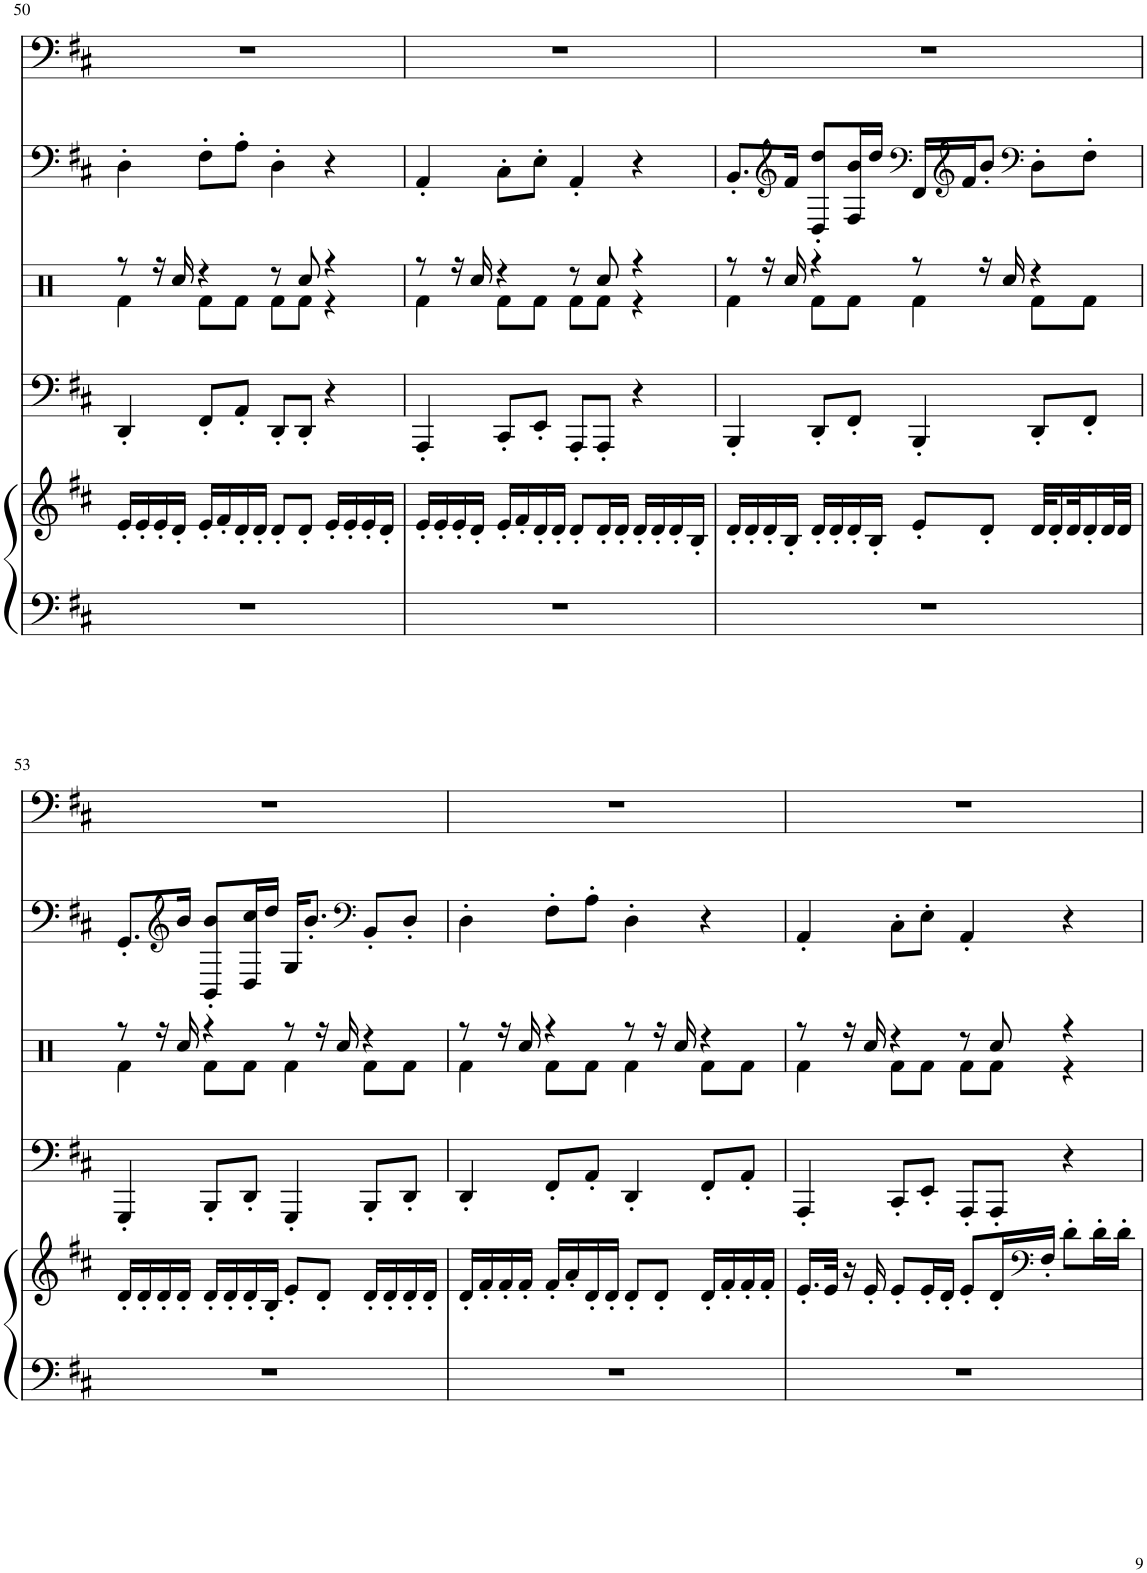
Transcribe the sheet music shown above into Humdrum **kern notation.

**kern	**kern	**kern	**kern	**kern	**kern
*part5	*part5	*part4	*part3	*part2	*part1
*staff6	*staff5	*staff4	*staff3	*staff2	*staff1
*I"Grand Piano, Grand Piano	*	*I"Acoustic Bass, Bass	*I"Percussion, Drum Kit	*I"Nylon Gtr., Acoustic Guitar	*I"Grand Piano, Electric Piano
*I'Pno	*	*I'Ac b	*I'Perc	*I'Ac Gtr	*I'Pno
!!LO:PB:g=z
*clefF4	*clefG2	*clefF4	*clefX	*clefG2	*clefF4
*k[f#c#]	*k[f#c#]	*k[f#c#]	*k[]	*k[f#c#]	*k[f#c#]
*M4/4	*M4/4	*M4/4	*M4/4	*M4/4	*M4/4
=50	=50	=50	=50	=50	=50
*	*	*	*^	*	*
1r	16e'/LL	4DD'/	8r	4Rf\	4D'\	1r
.	16e'/	.	.	.	.	.
.	16e'/	.	16r	.	.	.
.	16d'/JJ	.	16Rcc/	.	.	.
.	16e'/LL	8FF#'/L	4r	8Rf\L	8F#'\L	.
.	16f#'/	.	.	.	.	.
.	16d'/	8AA'/J	.	8Rf\J	8A'\J	.
.	16d'/JJ	.	.	.	.	.
.	8d'/L	8DD'/L	8r	8Rf\L	4D'\	.
.	8d'/J	8DD'/J	8Rcc/	8Rf\J	.	.
.	16e'/LL	4r	4r	4r	4r	.
.	16e'/	.	.	.	.	.
.	16e'/	.	.	.	.	.
.	16d'/JJ	.	.	.	.	.
=51	=51	=51	=51	=51	=51	=51
1r	16e'/LL	4AAA'/	8r	4Rf\	4AA'/	1r
.	16e'/	.	.	.	.	.
.	16e'/	.	16r	.	.	.
.	16d'/JJ	.	16Rcc/	.	.	.
.	16e'/LL	8CC#'/L	4r	8Rf\L	8C#'\L	.
.	16f#'/	.	.	.	.	.
.	16d'/	8EE'/J	.	8Rf\J	8E'\J	.
.	16d'/JJ	.	.	.	.	.
.	8d'/L	8AAA'/L	8r	8Rf\L	4AA'/	.
.	16d'/L	8AAA'/J	8Rcc/	8Rf\J	.	.
.	16d'/JJ	.	.	.	.	.
.	16d'/LL	4r	4r	4r	4r	.
.	16d'/	.	.	.	.	.
.	16d'/	.	.	.	.	.
.	16B'/JJ	.	.	.	.	.
=52	=52	=52	=52	=52	=52	=52
1r	16d'/LL	4BBB'/	8r	4Rf\	8.BB'/L	1r
.	16d'/	.	.	.	.	.
.	16d'/	.	16r	.	.	.
*	*	*	*	*	*clefG2	*
.	16B'/JJ	.	16Rcc/	.	16f#/Jk	.
.	16d'/LL	8DD'/L	4r	8Rf\L	8D/' 8dd/'L	.
.	16d'/	.	.	.	.	.
.	16d'/	8FF#'/J	.	8Rf\J	16F#/ 16b/L	.
.	16B'/JJ	.	.	.	16dd/JJ	.
*	*	*	*	*	*clefF4	*
.	8e'/L	4BBB'/	8r	4Rf\	16FF#/LL	.
*	*	*	*	*	*clefG2	*
.	.	.	.	.	16f#/J	.
.	8d'/J	.	16r	.	8b'/J	.
.	.	.	16Rcc/	.	.	.
*	*	*	*	*	*clefF4	*
.	32d/KLL	8DD'/L	4r	8Rf\L	8D'\L	.
.	16d'/	.	.	.	.	.
.	32d/K	.	.	.	.	.
.	16d'/	8FF#'/J	.	8Rf\J	8F#'\J	.
.	32d/L	.	.	.	.	.
.	32d/JJJ	.	.	.	.	.
!!LO:LB:g=z
=53	=53	=53	=53	=53	=53	=53
1r	16d'/LL	4GGG'/	8r	4Rf\	8.GG'/L	1r
.	16d'/	.	.	.	.	.
.	16d'/	.	16r	.	.	.
*	*	*	*	*	*clefG2	*
.	16d'/JJ	.	16Rcc/	.	16b/Jk	.
.	16d'/LL	8BBB'/L	4r	8Rf\L	8BB/' 8b/'L	.
.	16d'/	.	.	.	.	.
.	16d'/	8DD'/J	.	8Rf\J	16D/ 16cc#/L	.
.	16B'/JJ	.	.	.	16dd/JJ	.
.	8e'/L	4GGG'/	8r	4Rf\	16G/KL	.
.	.	.	.	.	8.b'/J	.
.	8d'/J	.	16r	.	.	.
.	.	.	16Rcc/	.	.	.
*	*	*	*	*	*clefF4	*
.	16d'/LL	8BBB'/L	4r	8Rf\L	8BB'/L	.
.	16d'/	.	.	.	.	.
.	16d'/	8DD'/J	.	8Rf\J	8D'/J	.
.	16d'/JJ	.	.	.	.	.
=54	=54	=54	=54	=54	=54	=54
1r	16d'/LL	4DD'/	8r	4Rf\	4D'\	1r
.	16f#'/	.	.	.	.	.
.	16f#'/	.	16r	.	.	.
.	16f#'/JJ	.	16Rcc/	.	.	.
.	16f#'/LL	8FF#'/L	4r	8Rf\L	8F#'\L	.
.	16a'/	.	.	.	.	.
.	16d'/	8AA'/J	.	8Rf\J	8A'\J	.
.	16d'/JJ	.	.	.	.	.
.	8d'/L	4DD'/	8r	4Rf\	4D'\	.
.	8d'/J	.	16r	.	.	.
.	.	.	16Rcc/	.	.	.
.	16d'/LL	8FF#'/L	4r	8Rf\L	4r	.
.	16f#'/	.	.	.	.	.
.	16f#'/	8AA'/J	.	8Rf\J	.	.
.	16f#'/JJ	.	.	.	.	.
=55	=55	=55	=55	=55	=55	=55
1r	16.e'/LL	4AAA'/	8r	4Rf\	4AA'/	1r
.	32e/JJk	.	.	.	.	.
.	16r	.	16r	.	.	.
.	16e'/	.	16Rcc/	.	.	.
.	8e'/L	8CC#'/L	4r	8Rf\L	8C#'\L	.
.	16e'/L	8EE'/J	.	8Rf\J	8E'\J	.
.	16d'/JJ	.	.	.	.	.
.	8e'/L	8AAA'/L	8r	8Rf\L	4AA'/	.
.	16d'/L	8AAA'/J	8Rcc/	8Rf\J	.	.
*	*clefF4	*	*	*	*	*
.	16F#'/JJ	.	.	.	.	.
.	8d'\L	4r	4r	4r	4r	.
.	16d'\L	.	.	.	.	.
.	16d'\JJ	.	.	.	.	.
*	*	*	*v	*v	*	*
=	=	=	=	=	=
*-	*-	*-	*-	*-	*-
